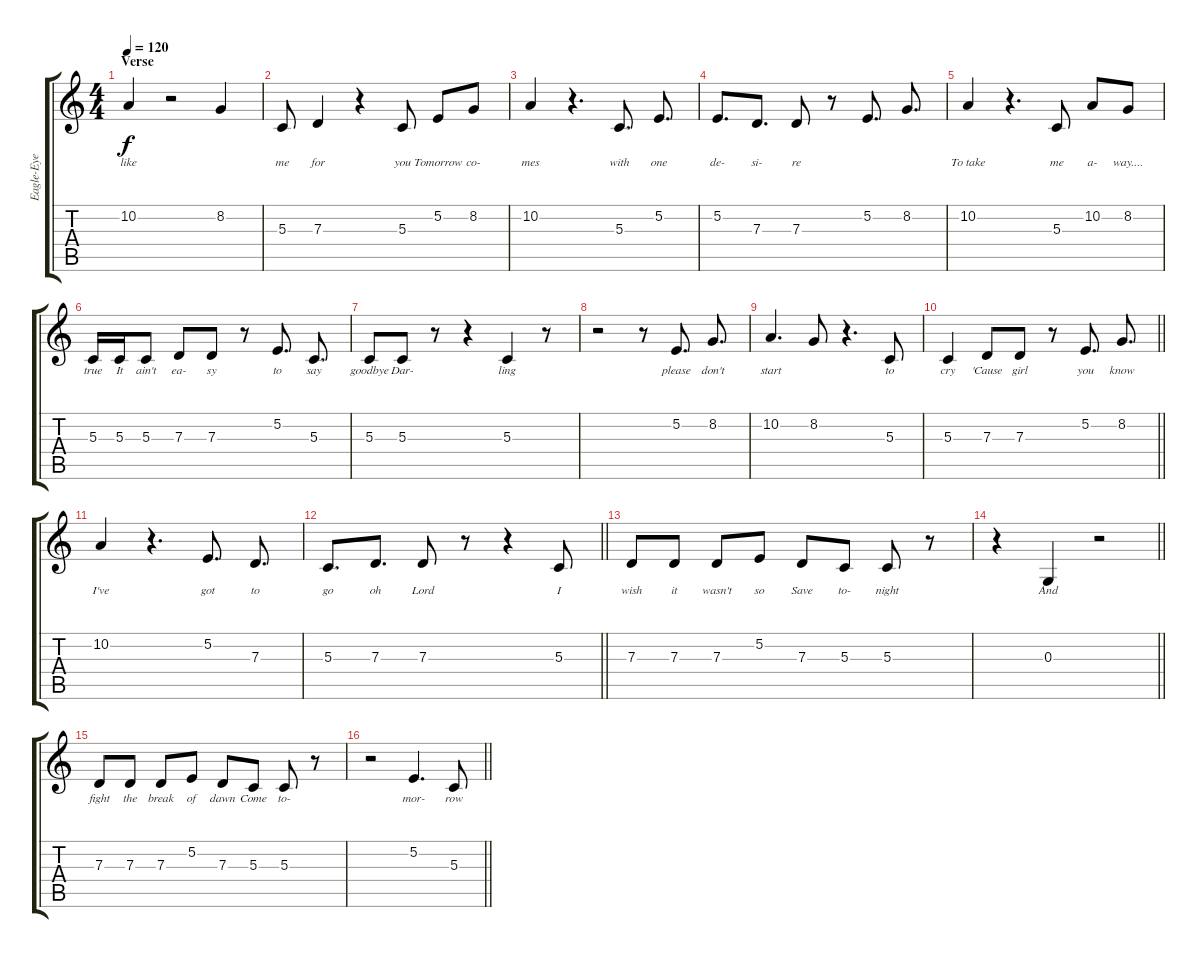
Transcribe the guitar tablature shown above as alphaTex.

\track ("Eagle-Eye Cherry Vocals" "Eagle-Eye ") {instrument altosax}
\staff {score tabs}
\tuning (E4 B3 G3 D3 A2 E2) {hide}
\ts (4 4)
\section ("" "Verse")
\tempo 120
\clef g2
\ks c
10.2.4{lyrics (0 "like") lyrics (1 "") lyrics (2 "") lyrics (3 "") lyrics (4 "") dy f} r.2 8.2.4{lyrics (0 "") lyrics (1 "") lyrics (2 "") lyrics (3 "") lyrics (4 "")} |
5.3.8{lyrics (0 "me") lyrics (1 "") lyrics (2 "") lyrics (3 "") lyrics (4 "")} 7.3.4{lyrics (0 "for") lyrics (1 "") lyrics (2 "") lyrics (3 "") lyrics (4 "")} r.4 5.3.8{lyrics (0 "you") lyrics (1 "") lyrics (2 "") lyrics (3 "") lyrics (4 "")} 5.2.8{lyrics (0 "Tomorrow") lyrics (1 "") lyrics (2 "") lyrics (3 "") lyrics (4 "")} 8.2.8{lyrics (0 "co-") lyrics (1 "") lyrics (2 "") lyrics (3 "") lyrics (4 "")} |
10.2.4{lyrics (0 "mes") lyrics (1 "") lyrics (2 "") lyrics (3 "") lyrics (4 "")} r.4{d} 5.3.8{d lyrics (0 "with") lyrics (1 "") lyrics (2 "") lyrics (3 "") lyrics (4 "")} 5.2.8{d lyrics (0 "one") lyrics (1 "") lyrics (2 "") lyrics (3 "") lyrics (4 "")} |
5.2.8{d lyrics (0 "de-") lyrics (1 "") lyrics (2 "") lyrics (3 "") lyrics (4 "")} 7.3.8{d lyrics (0 "si-") lyrics (1 "") lyrics (2 "") lyrics (3 "") lyrics (4 "")} 7.3.8{lyrics (0 "re") lyrics (1 "") lyrics (2 "") lyrics (3 "") lyrics (4 "")} r.8 5.2.8{d lyrics (0 "") lyrics (1 "") lyrics (2 "") lyrics (3 "") lyrics (4 "")} 8.2.8{d lyrics (0 "") lyrics (1 "") lyrics (2 "") lyrics (3 "") lyrics (4 "")} |
10.2.4{lyrics (0 "To take") lyrics (1 "") lyrics (2 "") lyrics (3 "") lyrics (4 "")} r.4{d} 5.3.8{lyrics (0 "me") lyrics (1 "") lyrics (2 "") lyrics (3 "") lyrics (4 "")} 10.2.8{lyrics (0 "a-") lyrics (1 "") lyrics (2 "") lyrics (3 "") lyrics (4 "")} 8.2.8{lyrics (0 "way....") lyrics (1 "") lyrics (2 "") lyrics (3 "") lyrics (4 "")} |
5.3.16{lyrics (0 "true") lyrics (1 "") lyrics (2 "") lyrics (3 "") lyrics (4 "")} 5.3.16{lyrics (0 "It") lyrics (1 "") lyrics (2 "") lyrics (3 "") lyrics (4 "")} 5.3.8{lyrics (0 "ain't") lyrics (1 "") lyrics (2 "") lyrics (3 "") lyrics (4 "")} 7.3.8{lyrics (0 "ea-") lyrics (1 "") lyrics (2 "") lyrics (3 "") lyrics (4 "")} 7.3.8{lyrics (0 "sy") lyrics (1 "") lyrics (2 "") lyrics (3 "") lyrics (4 "")} r.8 5.2.8{d lyrics (0 "to") lyrics (1 "") lyrics (2 "") lyrics (3 "") lyrics (4 "")} 5.3.8{d lyrics (0 "say") lyrics (1 "") lyrics (2 "") lyrics (3 "") lyrics (4 "")} |
5.3.8{lyrics (0 "goodbye") lyrics (1 "") lyrics (2 "") lyrics (3 "") lyrics (4 "")} 5.3.8{lyrics (0 "Dar-") lyrics (1 "") lyrics (2 "") lyrics (3 "") lyrics (4 "")} r.8 r.4 5.3.4{lyrics (0 "ling") lyrics (1 "") lyrics (2 "") lyrics (3 "") lyrics (4 "")} r.8 |
r.2 r.8 5.2.8{d lyrics (0 "please") lyrics (1 "") lyrics (2 "") lyrics (3 "") lyrics (4 "")} 8.2.8{d lyrics (0 "don't") lyrics (1 "") lyrics (2 "") lyrics (3 "") lyrics (4 "")} |
10.2.4{d lyrics (0 "start") lyrics (1 "") lyrics (2 "") lyrics (3 "") lyrics (4 "")} 8.2.8{lyrics (0 "") lyrics (1 "") lyrics (2 "") lyrics (3 "") lyrics (4 "")} r.4{d} 5.3.8{lyrics (0 "to") lyrics (1 "") lyrics (2 "") lyrics (3 "") lyrics (4 "")} |
\barLineRight lightlight
5.3.4{lyrics (0 "cry") lyrics (1 "") lyrics (2 "") lyrics (3 "") lyrics (4 "")} 7.3.8{lyrics (0 "'Cause") lyrics (1 "") lyrics (2 "") lyrics (3 "") lyrics (4 "")} 7.3.8{lyrics (0 "girl") lyrics (1 "") lyrics (2 "") lyrics (3 "") lyrics (4 "")} r.8 5.2.8{d lyrics (0 "you") lyrics (1 "") lyrics (2 "") lyrics (3 "") lyrics (4 "")} 8.2.8{d lyrics (0 "know") lyrics (1 "") lyrics (2 "") lyrics (3 "") lyrics (4 "")} |
10.2.4{lyrics (0 "I've") lyrics (1 "") lyrics (2 "") lyrics (3 "") lyrics (4 "")} r.4{d} 5.2.8{d lyrics (0 "got") lyrics (1 "") lyrics (2 "") lyrics (3 "") lyrics (4 "")} 7.3.8{d lyrics (0 "to") lyrics (1 "") lyrics (2 "") lyrics (3 "") lyrics (4 "")} |
\barLineRight lightlight
5.3.8{d lyrics (0 "go") lyrics (1 "") lyrics (2 "") lyrics (3 "") lyrics (4 "")} 7.3.8{d lyrics (0 "oh") lyrics (1 "") lyrics (2 "") lyrics (3 "") lyrics (4 "")} 7.3.8{lyrics (0 "Lord") lyrics (1 "") lyrics (2 "") lyrics (3 "") lyrics (4 "")} r.8 r.4 5.3.8{lyrics (0 "I") lyrics (1 "") lyrics (2 "") lyrics (3 "") lyrics (4 "")} |
7.3.8{lyrics (0 "wish") lyrics (1 "") lyrics (2 "") lyrics (3 "") lyrics (4 "")} 7.3.8{lyrics (0 "it") lyrics (1 "") lyrics (2 "") lyrics (3 "") lyrics (4 "")} 7.3.8{lyrics (0 "wasn't") lyrics (1 "") lyrics (2 "") lyrics (3 "") lyrics (4 "")} 5.2.8{lyrics (0 "so") lyrics (1 "") lyrics (2 "") lyrics (3 "") lyrics (4 "")} 7.3.8{lyrics (0 "Save") lyrics (1 "") lyrics (2 "") lyrics (3 "") lyrics (4 "")} 5.3.8{lyrics (0 "to-") lyrics (1 "") lyrics (2 "") lyrics (3 "") lyrics (4 "")} 5.3.8{lyrics (0 "night") lyrics (1 "") lyrics (2 "") lyrics (3 "") lyrics (4 "")} r.8 |
\barLineRight lightlight
r.4 0.3.4{lyrics (0 "And") lyrics (1 "") lyrics (2 "") lyrics (3 "") lyrics (4 "")} r.2 |
7.3.8{lyrics (0 "fight") lyrics (1 "") lyrics (2 "") lyrics (3 "") lyrics (4 "")} 7.3.8{lyrics (0 "the") lyrics (1 "") lyrics (2 "") lyrics (3 "") lyrics (4 "")} 7.3.8{lyrics (0 "break") lyrics (1 "") lyrics (2 "") lyrics (3 "") lyrics (4 "")} 5.2.8{lyrics (0 "of") lyrics (1 "") lyrics (2 "") lyrics (3 "") lyrics (4 "")} 7.3.8{lyrics (0 "dawn") lyrics (1 "") lyrics (2 "") lyrics (3 "") lyrics (4 "")} 5.3.8{lyrics (0 "Come") lyrics (1 "") lyrics (2 "") lyrics (3 "") lyrics (4 "")} 5.3.8{lyrics (0 "to-") lyrics (1 "") lyrics (2 "") lyrics (3 "") lyrics (4 "")} r.8 |
\barLineRight lightlight
r.2 5.2.4{d lyrics (0 "mor-") lyrics (1 "") lyrics (2 "") lyrics (3 "") lyrics (4 "")} 5.3.8{lyrics (0 "row") lyrics (1 "") lyrics (2 "") lyrics (3 "") lyrics (4 "")}
